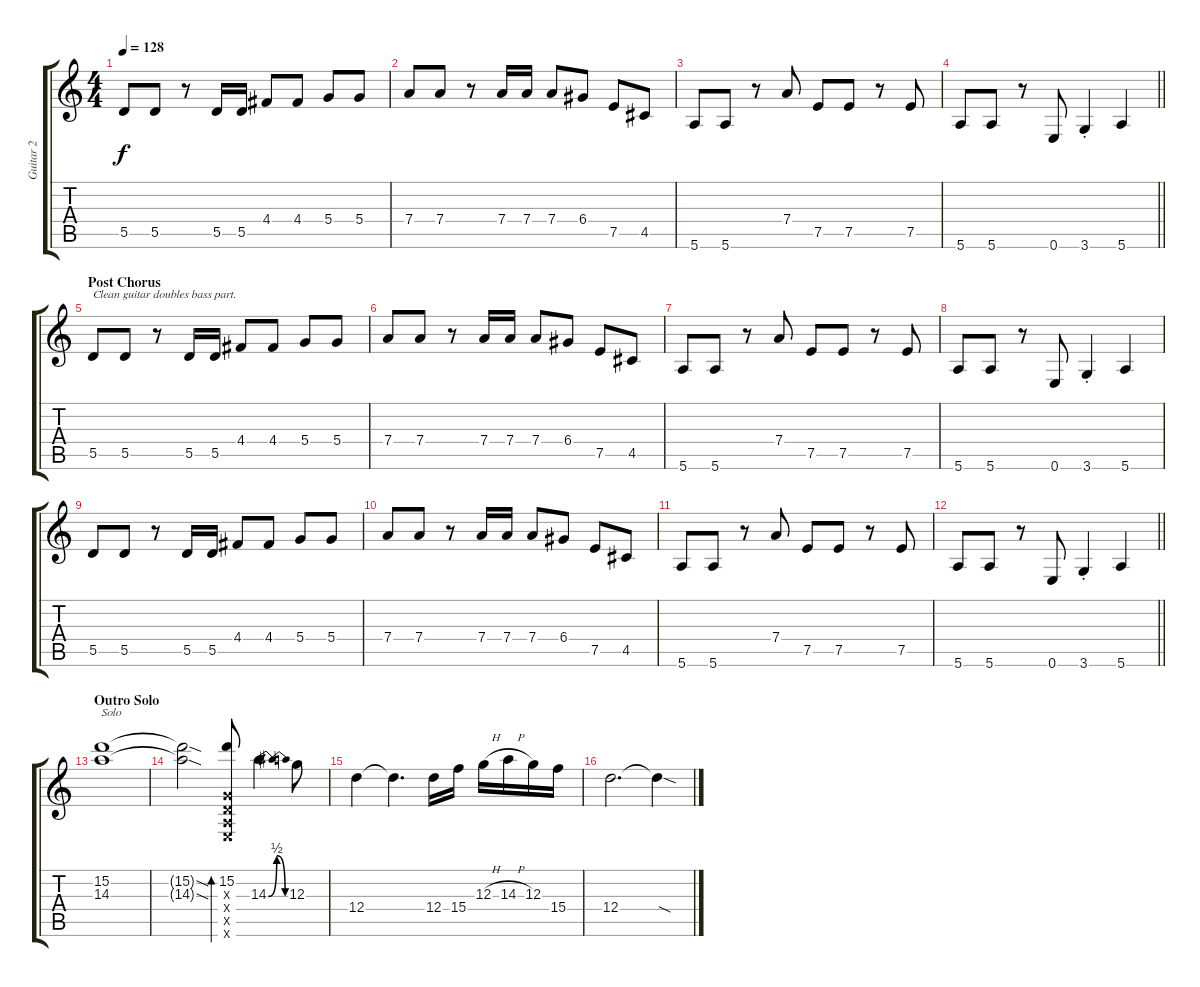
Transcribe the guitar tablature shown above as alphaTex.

\track ("Guitar 2" "Guitar 2") {instrument distortionguitar}
\staff {score tabs}
\tuning (E4 B3 G3 D3 A2 E2) {hide}
\ts (4 4)
\tempo 128
\clef g2
\ks c
5.5.8{dy f} 5.5.8 r.8 5.5.16 5.5.16 4.4.8 4.4.8 5.4.8 5.4.8 |
7.4.8 7.4.8 r.8 7.4.16 7.4.16 7.4.8 6.4.8 7.5.8 4.5.8 |
5.6.8 5.6.8 r.8 7.4.8 7.5.8 7.5.8 r.8 7.5.8 |
\barLineRight lightlight
5.6.8 5.6.8 r.8 0.6.8 3.6{st}.4 5.6.4 |
\section ("" "Post Chorus")
5.5.8{txt "Clean guitar doubles bass part." instrument electricguitarclean} 5.5.8 r.8 5.5.16 5.5.16 4.4.8 4.4.8 5.4.8 5.4.8 |
7.4.8 7.4.8 r.8 7.4.16 7.4.16 7.4.8 6.4.8 7.5.8 4.5.8 |
5.6.8 5.6.8 r.8 7.4.8 7.5.8 7.5.8 r.8 7.5.8 |
5.6.8 5.6.8 r.8 0.6.8 3.6{st}.4 5.6.4 |
5.5.8 5.5.8 r.8 5.5.16 5.5.16 4.4.8 4.4.8 5.4.8 5.4.8 |
7.4.8 7.4.8 r.8 7.4.16 7.4.16 7.4.8 6.4.8 7.5.8 4.5.8 |
5.6.8 5.6.8 r.8 7.4.8 7.5.8 7.5.8 r.8 7.5.8 |
\barLineRight lightlight
5.6.8 5.6.8 r.8 0.6.8 3.6{st}.4 5.6.4 |
\section ("" "Outro Solo")
(15.2 14.3).1{txt "Solo" instrument distortionguitar} |
(15.2{sod t} 14.3{sod t}).2 (15.2 0.3{x} 0.4{x} 0.5{x} 0.6{x}).8{bd 120} 14.3{be (bendrelease 0 0 15 2 15 2 60 0)}.4 12.3.8 |
12.4.4 12.4{t}.4{d} 12.4.16 15.4.16 12.3{h}.16 14.3{h}.16 12.3.16 15.4.16 |
12.4.2{d} 12.4{sod t}.4
